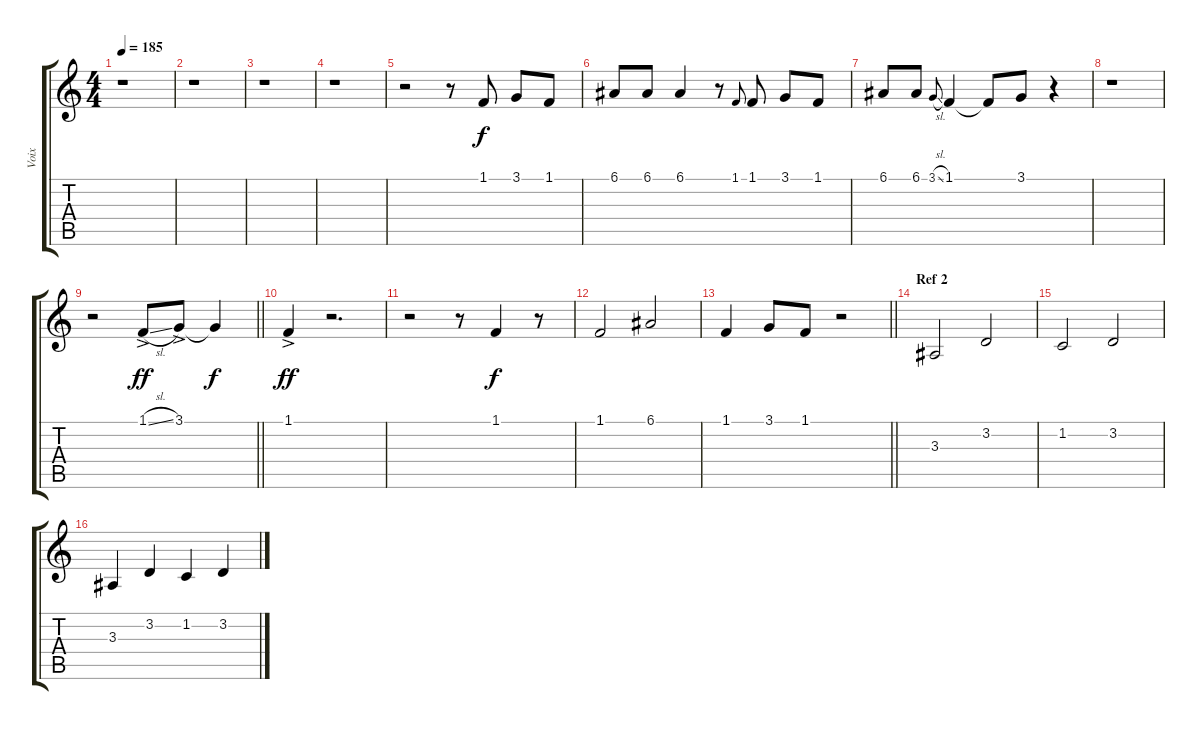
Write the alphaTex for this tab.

\track ("Voix" "Voix") {mute instrument clarinet}
\staff {score tabs}
\tuning (E4 B3 G3 D3 A2 D2) {hide}
\ts (4 4)
\tempo 185
\clef g2
\ks c
r.1{dy f} |
r.1 |
r.1 |
r.1 |
r.2 r.8 1.1.8 3.1.8 1.1.8 |
6.1.8 6.1.8 6.1.4 r.8 1.1.8{gr onbeat} 1.1.8 3.1.8 1.1.8 |
6.1.8 6.1.8 3.1{sl}.8{gr onbeat} 1.1.4 1.1{t}.8 3.1.8 r.4 |
r.1 |
\barLineRight lightlight
r.2 1.1{sl ac}.8{dy ff} 3.1{ac}.8 3.1{t}.4{dy f} |
1.1{ac}.4{dy ff} r.2{d} |
r.2 r.8 1.1.4{dy f} r.8 |
1.1.2 6.1.2 |
\barLineRight lightlight
1.1.4 3.1.8 1.1.8 r.2 |
\section ("" "Ref 2")
3.3.2 3.2.2 |
1.2.2 3.2.2 |
3.3.4 3.2.4 1.2.4 3.2.4
